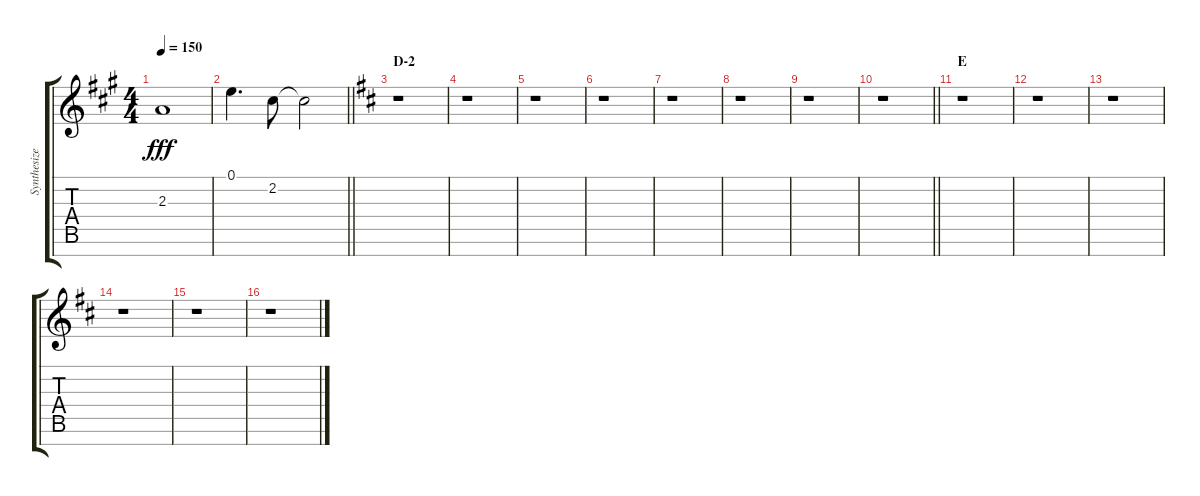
\track ("Synthesizer I" "Synthesize") {instrument lead2sawtooth}
\staff {score tabs}
\tuning (E5 B4 G4 D4 A3 E3 B2) {hide}
\ts (4 4)
\tempo 150
\clef g2
\ks a
2.3.1{dy fff} |
\barLineRight lightlight
0.1.4{d} 2.2.8 2.2{t}.2 |
\section ("" "D-2")
\ks d
r.1 |
r.1 |
r.1 |
r.1 |
r.1 |
r.1 |
r.1 |
\barLineRight lightlight
r.1 |
\section ("" "E")
r.1 |
r.1 |
r.1 |
r.1 |
r.1 |
r.1
